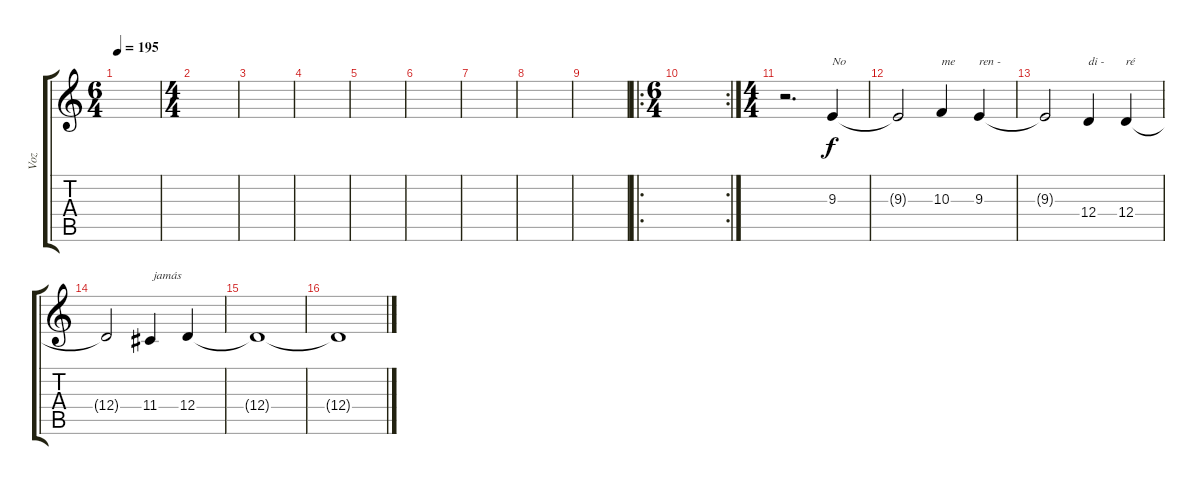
\track ("Voz" "Voz") {instrument synthbrass2}
\staff {score tabs}
\tuning (E4 B3 G3 D3 A2 E2) {hide}
\ts (6 4)
\tempo 195
\clef g2
\ks c
|
\ts (4 4)
|
|
|
|
|
|
|
|
\ro
\rc 2
\ts (6 4)
|
\ts (4 4)
r.2{d} 9.3.4{txt "No"} |
9.3{t}.2 10.3.4{txt "me"} 9.3.4{txt "ren -"} |
9.3{t}.2 12.4.4{txt "di -"} 12.4.4{txt "ré"} |
12.4{t}.2 11.4.4{txt " jamás"} 12.4.4 |
12.4{t}.1 |
12.4{t}.1
